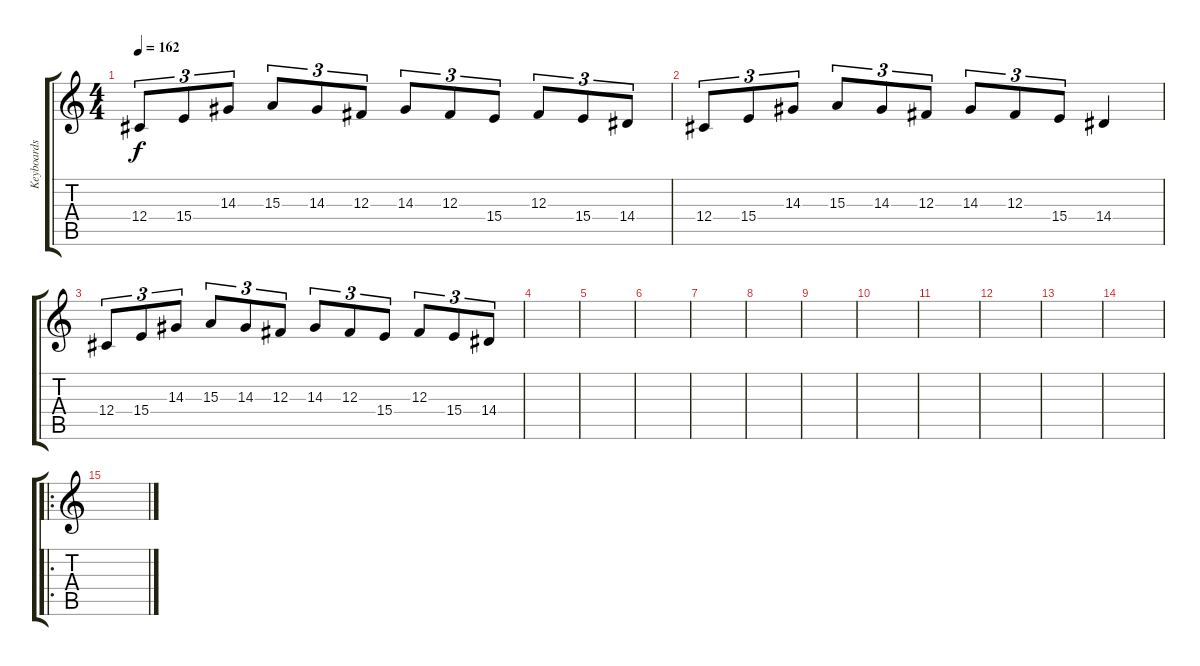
\track ("Keyboards" "Keyboards") {instrument choiraahs}
\staff {score tabs}
\tuning (Eb4 Bb3 Gb3 Db3 Ab2 Eb2) {hide}
\ts (4 4)
\tempo 162
\clef g2
\ks c
12.4.8{tu (3 2) dy f} 15.4.8{tu (3 2)} 14.3.8{tu (3 2)} 15.3.8{tu (3 2)} 14.3.8{tu (3 2)} 12.3.8{tu (3 2)} 14.3.8{tu (3 2)} 12.3.8{tu (3 2)} 15.4.8{tu (3 2)} 12.3.8{tu (3 2)} 15.4.8{tu (3 2)} 14.4.8{tu (3 2)} |
12.4.8{tu (3 2)} 15.4.8{tu (3 2)} 14.3.8{tu (3 2)} 15.3.8{tu (3 2)} 14.3.8{tu (3 2)} 12.3.8{tu (3 2)} 14.3.8{tu (3 2)} 12.3.8{tu (3 2)} 15.4.8{tu (3 2)} 14.4.4 |
12.4.8{tu (3 2)} 15.4.8{tu (3 2)} 14.3.8{tu (3 2)} 15.3.8{tu (3 2)} 14.3.8{tu (3 2)} 12.3.8{tu (3 2)} 14.3.8{tu (3 2)} 12.3.8{tu (3 2)} 15.4.8{tu (3 2)} 12.3.8{tu (3 2)} 15.4.8{tu (3 2)} 14.4.8{tu (3 2)} |
|
|
|
|
|
|
|
|
|
|
|
\ro
